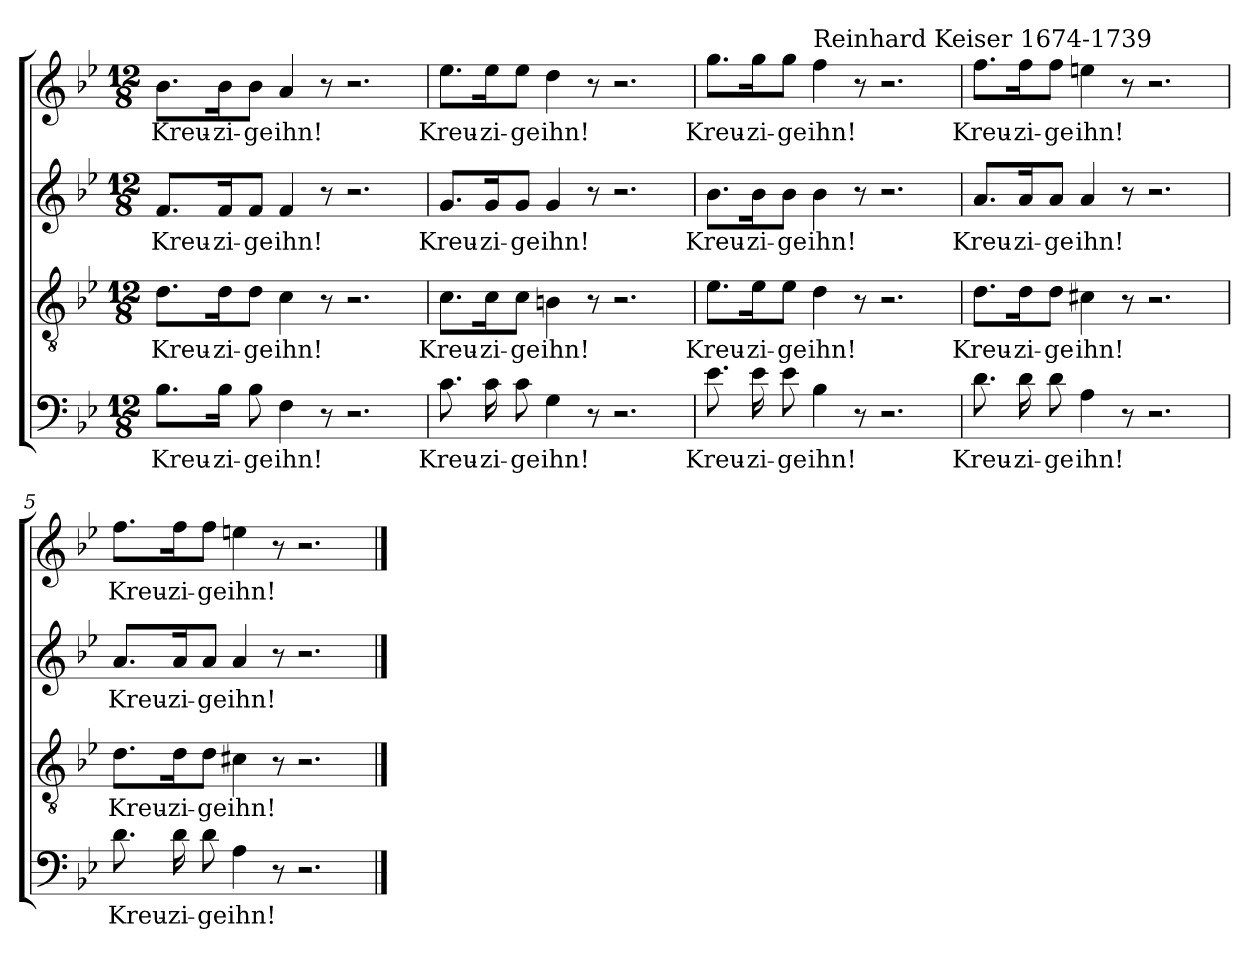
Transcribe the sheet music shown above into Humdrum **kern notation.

**kern	**text	**kern	**text	**kern	**text	**kern	**text
*part4	*part4	*part3	*part3	*part2	*part2	*part1	*part1
*staff4	*staff4	*staff3	*staff3	*staff2	*staff2	*staff1	*staff1
*clefF4	*	*clefGv2	*	*clefG2	*	*clefG2	*
*k[b-e-]	*	*k[b-e-]	*	*k[b-e-]	*	*k[b-e-]	*
*B-:	*	*B-:	*	*B-:	*	*B-:	*
*M12/8	*	*M12/8	*	*M12/8	*	*M12/8	*
=1	=1	=1	=1	=1	=1	=1	=1
!	!LO:LY:b	!	!LO:LY:b	!	!LO:LY:b	!	!LO:LY:b
8.B-\L	Kreu-	8.d\L	Kreu-	8.f/L	Kreu-	8.b-\L	Kreu-
!	!LO:LY:b	!	!LO:LY:b	!	!LO:LY:b	!	!LO:LY:b
16B-\Jk	-zi-	16d\K	-zi-	16f/K	-zi-	16b-\K	-zi-
!	!LO:LY:b	!	!LO:LY:b	!	!LO:LY:b	!	!LO:LY:b
8B-\	-ge	8d\J	-ge	8f/J	-ge	8b-\J	-ge
!	!LO:LY:b	!	!LO:LY:b	!	!LO:LY:b	!	!LO:LY:b
4F\	ihn!	4c\	ihn!	4f/	ihn!	4a/	ihn!
8r	.	8r	.	8r	.	8r	.
2.r	.	2.r	.	2.r	.	2.r	.
=2	=2	=2	=2	=2	=2	=2	=2
!	!LO:LY:b	!	!LO:LY:b	!	!LO:LY:b	!	!LO:LY:b
8.c\	Kreu-	8.c\L	Kreu-	8.g/L	Kreu-	8.ee-\L	Kreu-
!	!LO:LY:b	!	!LO:LY:b	!	!LO:LY:b	!	!LO:LY:b
16c\	-zi-	16c\K	-zi-	16g/K	-zi-	16ee-\K	-zi-
!	!LO:LY:b	!	!LO:LY:b	!	!LO:LY:b	!	!LO:LY:b
8c\	-ge	8c\J	-ge	8g/J	-ge	8ee-\J	-ge
!	!LO:LY:b	!	!LO:LY:b	!	!LO:LY:b	!	!LO:LY:b
4G\	ihn!	4Bn\	ihn!	4g/	ihn!	4dd\	ihn!
8r	.	8r	.	8r	.	8r	.
2.r	.	2.r	.	2.r	.	2.r	.
=3	=3	=3	=3	=3	=3	=3	=3
!	!LO:LY:b	!	!LO:LY:b	!	!LO:LY:b	!	!LO:LY:b
8.e-\	Kreu-	8.e-\L	Kreu-	8.b-\L	Kreu-	8.gg\L	Kreu-
!	!LO:LY:b	!	!LO:LY:b	!	!LO:LY:b	!	!LO:LY:b
16e-\	-zi-	16e-\K	-zi-	16b-\K	-zi-	16gg\K	-zi-
!	!LO:LY:b	!	!LO:LY:b	!	!LO:LY:b	!	!LO:LY:b
8e-\	-ge	8e-\J	-ge	8b-\J	-ge	8gg\J	-ge
!	!	!	!	!	!	!LO:TX:a:t=Reinhard Keiser 1674-1739	!
!	!LO:LY:b	!	!LO:LY:b	!	!LO:LY:b	!	!LO:LY:b
4B-\	ihn!	4d\	ihn!	4b-\	ihn!	4ff\	ihn!
8r	.	8r	.	8r	.	8r	.
2.r	.	2.r	.	2.r	.	2.r	.
!!LO:LB:g=z
=4	=4	=4	=4	=4	=4	=4	=4
!	!LO:LY:b	!	!LO:LY:b	!	!LO:LY:b	!	!LO:LY:b
8.d\	Kreu-	8.d\L	Kreu-	8.a/L	Kreu-	8.ff\L	Kreu-
!	!LO:LY:b	!	!LO:LY:b	!	!LO:LY:b	!	!LO:LY:b
16d\	-zi-	16d\K	-zi-	16a/K	-zi-	16ff\K	-zi-
!	!LO:LY:b	!	!LO:LY:b	!	!LO:LY:b	!	!LO:LY:b
8d\	-ge	8d\J	-ge	8a/J	-ge	8ff\J	-ge
!	!LO:LY:b	!	!LO:LY:b	!	!LO:LY:b	!	!LO:LY:b
4A\	ihn!	4c#X\	ihn!	4a/	ihn!	4een\	ihn!
8r	.	8r	.	8r	.	8r	.
2.r	.	2.r	.	2.r	.	2.r	.
=5	=5	=5	=5	=5	=5	=5	=5
!	!LO:LY:b	!	!LO:LY:b	!	!LO:LY:b	!	!LO:LY:b
8.d\	Kreu-	8.d\L	Kreu-	8.a/L	Kreu-	8.ff\L	Kreu-
!	!LO:LY:b	!	!LO:LY:b	!	!LO:LY:b	!	!LO:LY:b
16d\	-zi-	16d\K	-zi-	16a/K	-zi-	16ff\K	-zi-
!	!LO:LY:b	!	!LO:LY:b	!	!LO:LY:b	!	!LO:LY:b
8d\	-ge	8d\J	-ge	8a/J	-ge	8ff\J	-ge
!	!LO:LY:b	!	!LO:LY:b	!	!LO:LY:b	!	!LO:LY:b
4A\	ihn!	4c#X\	ihn!	4a/	ihn!	4een\	ihn!
8r	.	8r	.	8r	.	8r	.
2.r	.	2.r	.	2.r	.	2.r	.
==	==	==	==	==	==	==	==
*-	*-	*-	*-	*-	*-	*-	*-
